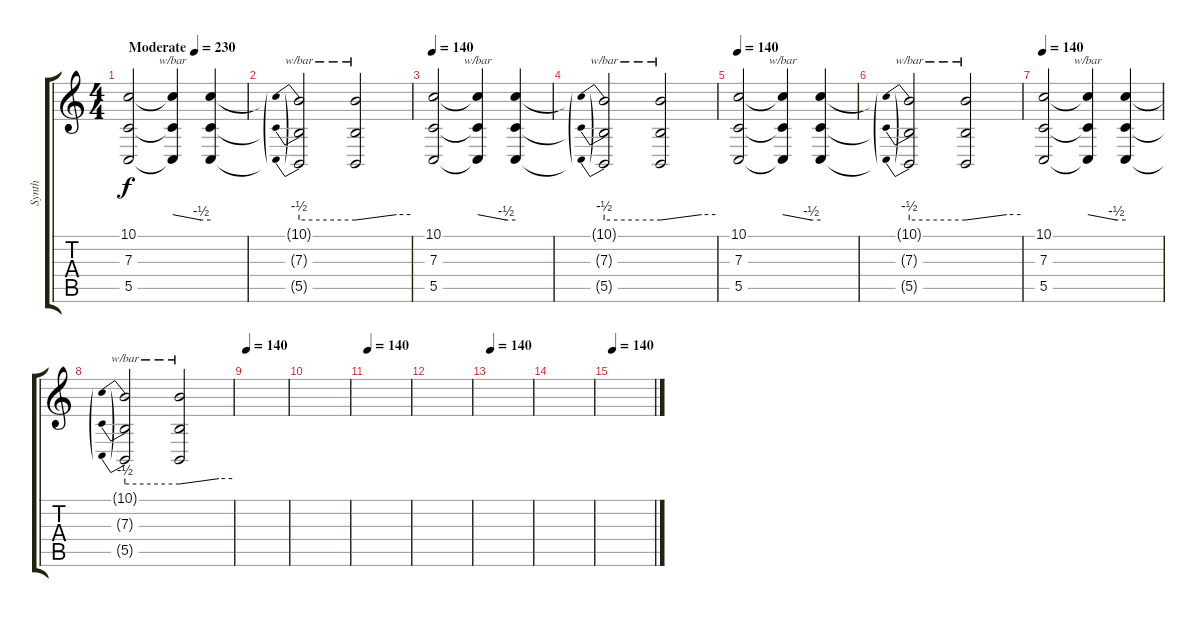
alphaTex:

\track ("Synth" "Synth") {instrument choiraahs}
\staff {score tabs}
\tuning (D4 A3 F3 C3 G2 C2) {hide}
\ts (4 4)
\tempo (230 "Moderate")
\tempo 140
\tempo (230 "Moderate")
\clef g2
\ks c
(10.1 7.3 5.5).2{dy f instrument choiraahs} (10.1{t} 7.3{t} 5.5{t}).4{tbe (custom default 0 0 45 -2 60 -2)} (10.1{t} 7.3{t} 5.5{t}).4 |
(10.1{t} 7.3{t} 5.5{t}).2{tbe (predive default 0 -2 60 -2)} (10.1{t} 7.3{t} 5.5{t}).2{tbe (custom default 0 -2 45 0 60 0)} |
\tempo 140
(10.1 7.3 5.5).2 (10.1{t} 7.3{t} 5.5{t}).4{tbe (custom default 0 0 45 -2 60 -2)} (10.1{t} 7.3{t} 5.5{t}).4 |
(10.1{t} 7.3{t} 5.5{t}).2{tbe (predive default 0 -2 60 -2)} (10.1{t} 7.3{t} 5.5{t}).2{tbe (custom default 0 -2 45 0 60 0)} |
\tempo 140
(10.1 7.3 5.5).2 (10.1{t} 7.3{t} 5.5{t}).4{tbe (custom default 0 0 45 -2 60 -2)} (10.1{t} 7.3{t} 5.5{t}).4 |
(10.1{t} 7.3{t} 5.5{t}).2{tbe (predive default 0 -2 60 -2)} (10.1{t} 7.3{t} 5.5{t}).2{tbe (custom default 0 -2 45 0 60 0)} |
\tempo 140
(10.1 7.3 5.5).2 (10.1{t} 7.3{t} 5.5{t}).4{tbe (custom default 0 0 45 -2 60 -2)} (10.1{t} 7.3{t} 5.5{t}).4 |
(10.1{t} 7.3{t} 5.5{t}).2{tbe (predive default 0 -2 60 -2)} (10.1{t} 7.3{t} 5.5{t}).2{tbe (custom default 0 -2 45 0 60 0)} |
\tempo 140
|
|
\tempo 140
|
|
\tempo 140
|
|
\tempo 140
